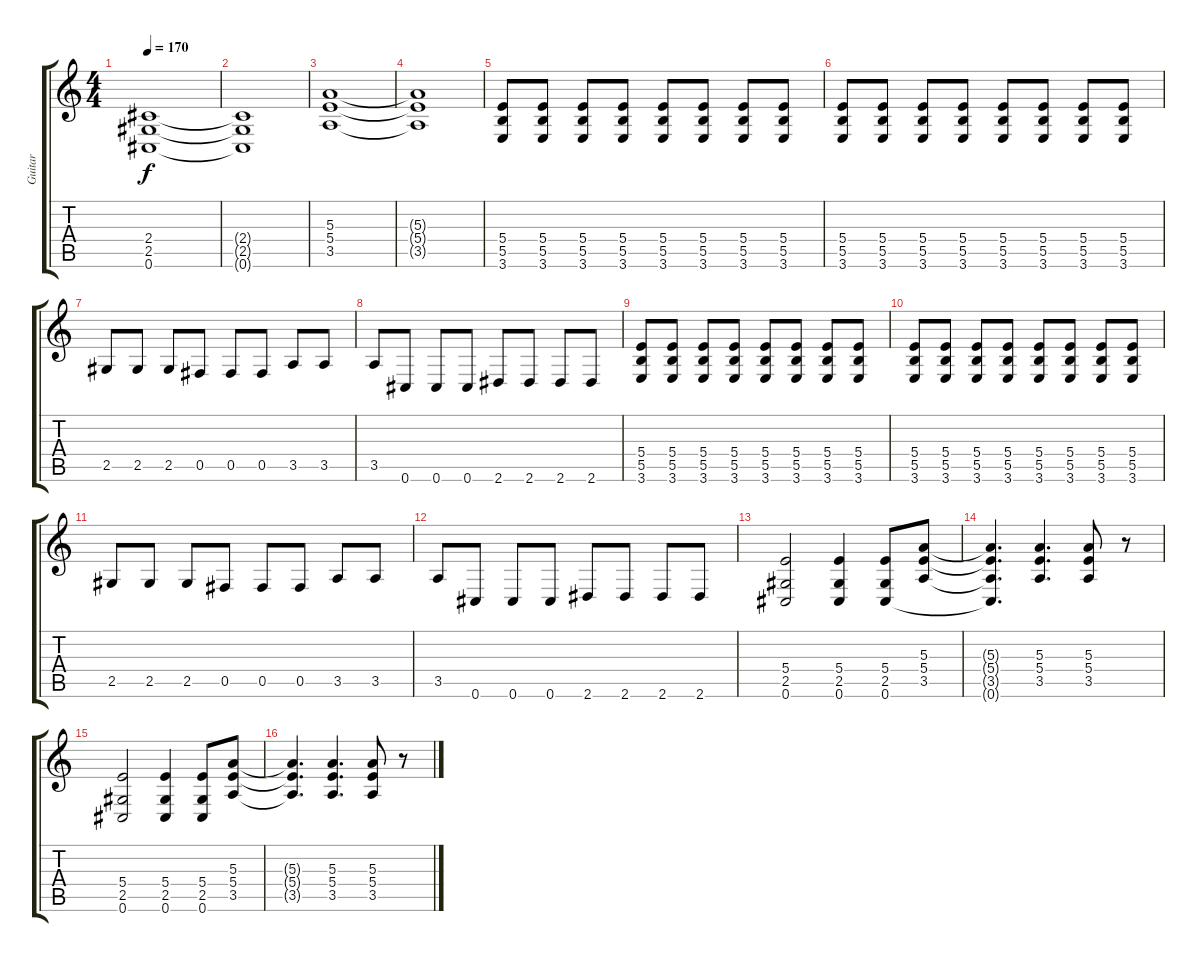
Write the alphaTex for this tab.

\track ("Guitar" "Guitar") {instrument distortionguitar}
\staff {score tabs}
\tuning (Db4 Ab3 E3 B2 Gb2 Db2) {hide}
\ts (4 4)
\tempo 170
\clef g2
\ks c
(2.4 2.5 0.6).1{dy f volume 5} |
(2.4{t} 2.5{t} 0.6{t}).1 |
(5.3 5.4 3.5).1 |
(5.3{t} 5.4{t} 3.5{t}).1 |
(5.4 5.5 3.6).8{volume 13} (5.4 5.5 3.6).8 (5.4 5.5 3.6).8 (5.4 5.5 3.6).8 (5.4 5.5 3.6).8 (5.4 5.5 3.6).8 (5.4 5.5 3.6).8 (5.4 5.5 3.6).8 |
(5.4 5.5 3.6).8{volume 13} (5.4 5.5 3.6).8 (5.4 5.5 3.6).8 (5.4 5.5 3.6).8 (5.4 5.5 3.6).8 (5.4 5.5 3.6).8 (5.4 5.5 3.6).8 (5.4 5.5 3.6).8 |
2.5.8 2.5.8 2.5.8 0.5.8 0.5.8 0.5.8 3.5.8 3.5.8 |
3.5.8 0.6.8 0.6.8 0.6.8 2.6.8 2.6.8 2.6.8 2.6.8 |
(5.4 5.5 3.6).8{volume 13} (5.4 5.5 3.6).8 (5.4 5.5 3.6).8 (5.4 5.5 3.6).8 (5.4 5.5 3.6).8 (5.4 5.5 3.6).8 (5.4 5.5 3.6).8 (5.4 5.5 3.6).8 |
(5.4 5.5 3.6).8{volume 13} (5.4 5.5 3.6).8 (5.4 5.5 3.6).8 (5.4 5.5 3.6).8 (5.4 5.5 3.6).8 (5.4 5.5 3.6).8 (5.4 5.5 3.6).8 (5.4 5.5 3.6).8 |
2.5.8 2.5.8 2.5.8 0.5.8 0.5.8 0.5.8 3.5.8 3.5.8 |
3.5.8 0.6.8 0.6.8 0.6.8 2.6.8 2.6.8 2.6.8 2.6.8 |
(5.4 2.5 0.6).2{volume 7} (5.4 2.5 0.6).4 (5.4 2.5 0.6).8 (5.3 5.4 3.5).8 |
(5.3{t} 5.4{t} 3.5{t} 0.6{t}).4{d} (5.3 5.4 3.5).4{d} (5.3 5.4 3.5).8 r.8 |
(5.4 2.5 0.6).2{volume 13} (5.4 2.5 0.6).4 (5.4 2.5 0.6).8 (5.3 5.4 3.5).8 |
(5.3{t} 5.4{t} 3.5{t}).4{d} (5.3 5.4 3.5).4{d} (5.3 5.4 3.5).8 r.8
